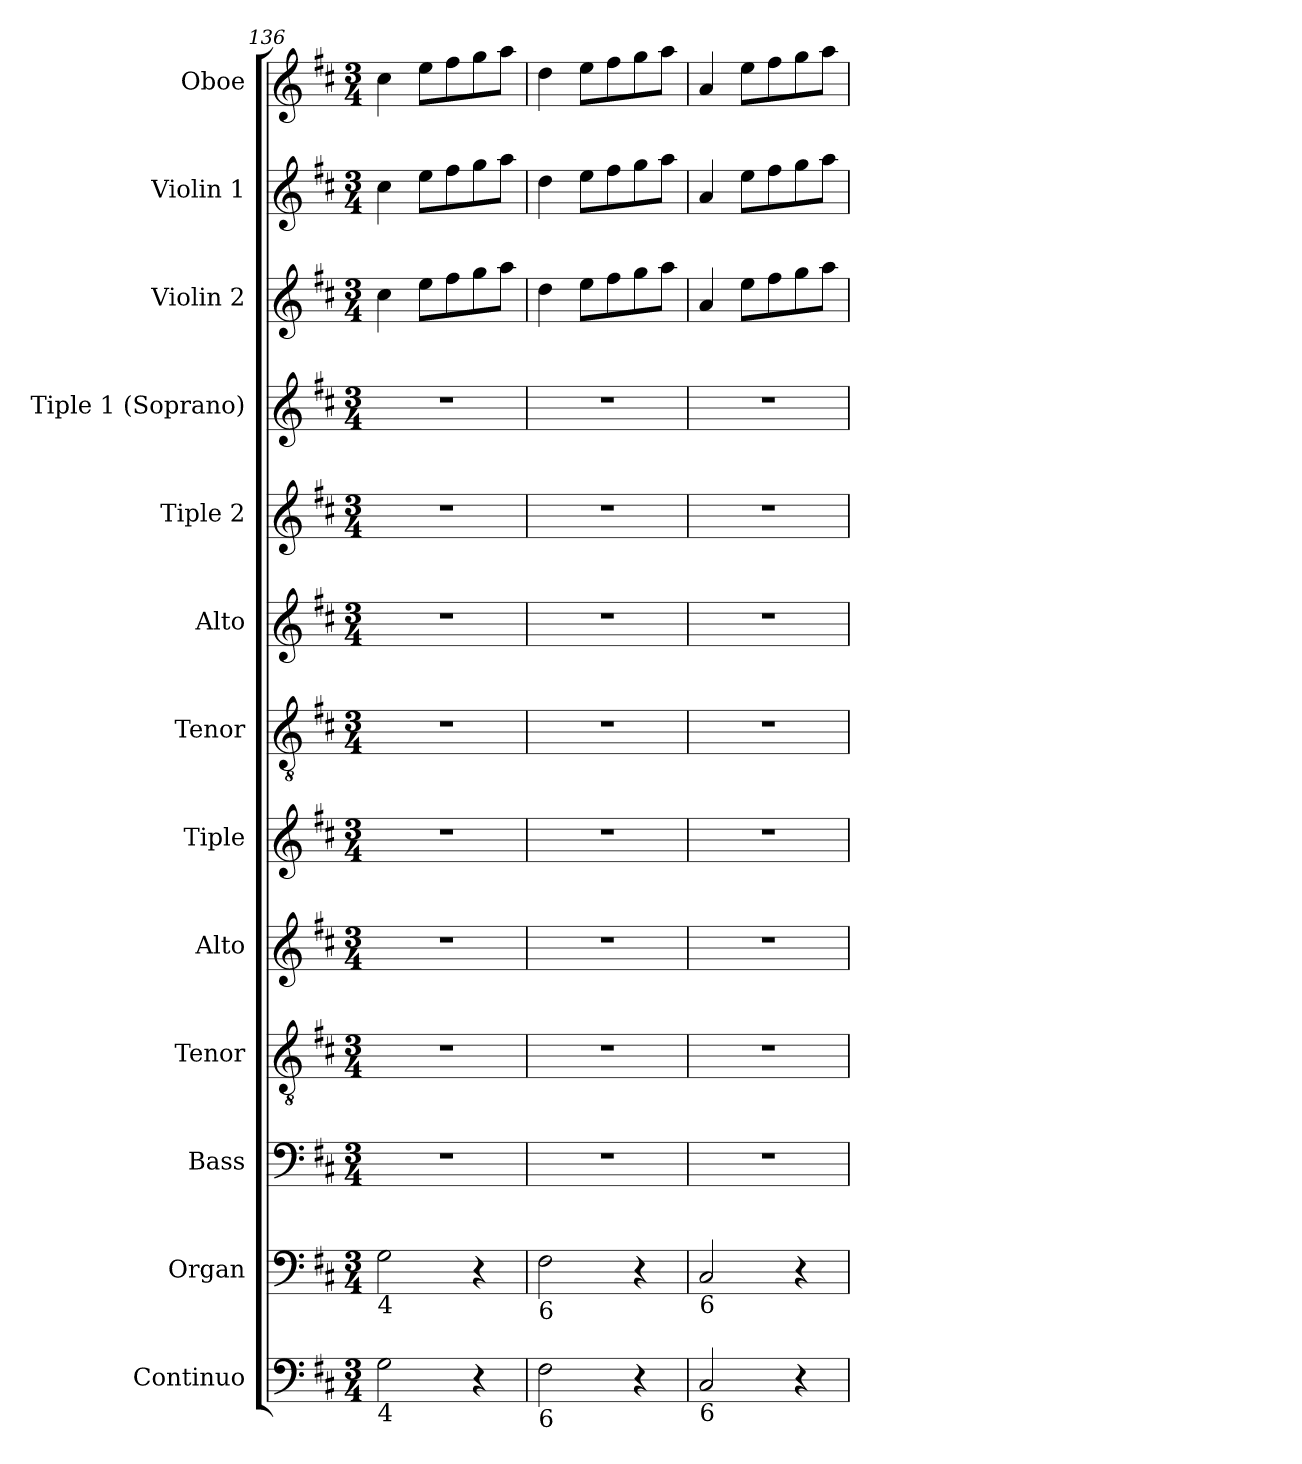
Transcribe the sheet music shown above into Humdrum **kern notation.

**kern	**kern	**kern	**kern	**kern	**kern	**kern	**kern	**kern	**kern	**kern	**kern	**kern
*part13	*part12	*part11	*part10	*part9	*part8	*part7	*part6	*part5	*part4	*part3	*part2	*part1
*staff13	*staff12	*staff11	*staff10	*staff9	*staff8	*staff7	*staff6	*staff5	*staff4	*staff3	*staff2	*staff1
*I"Continuo	*I"Organ	*I"Bass	*I"Tenor	*I"Alto	*I"Tiple	*I"Tenor	*I"Alto	*I"Tiple 2	*I"Tiple 1 (Soprano)	*I"Violin 2	*I"Violin 1	*I"Oboe
*I'Cont.	*I'Org.	*I'B.	*I'T.	*I'A.	*	*I'T.	*I'A.	*	*I'S1.	*I'Vln. 2	*I'Vln. 1	*I'Ob.
*clefF4	*clefF4	*clefF4	*clefGv2	*clefG2	*clefG2	*clefGv2	*clefG2	*clefG2	*clefG2	*clefG2	*clefG2	*clefG2
*	*	*	*ITrd7c12	*	*	*ITrd7c12	*	*	*	*	*	*
*k[f#c#]	*k[f#c#]	*k[f#c#]	*k[f#c#]	*k[f#c#]	*k[f#c#]	*k[f#c#]	*k[f#c#]	*k[f#c#]	*k[f#c#]	*k[f#c#]	*k[f#c#]	*k[f#c#]
*D:	*D:	*D:	*D:	*D:	*D:	*D:	*D:	*D:	*D:	*D:	*D:	*D:
*M3/4	*M3/4	*M3/4	*M3/4	*M3/4	*M3/4	*M3/4	*M3/4	*M3/4	*M3/4	*M3/4	*M3/4	*M3/4
=136	=136	=136	=136	=136	=136	=136	=136	=136	=136	=136	=136	=136
!	!LO:TX:b:t=4	!	!	!	!	!	!	!	!	!	!	!
!LO:TX:b:t=4	!	!	!	!	!	!	!	!	!	!	!	!
!	!	!LO:N:vis=1	!LO:N:vis=1	!LO:N:vis=1	!LO:N:vis=1	!LO:N:vis=1	!LO:N:vis=1	!LO:N:vis=1	!LO:N:vis=1	!	!	!
2Gi\	2Gi\	2.r	2.r	2.r	2.r	2.r	2.r	2.r	2.r	4cc#i\	4cc#i\	4cc#i\
.	.	.	.	.	.	.	.	.	.	8eei\L	8eei\L	8eei\L
.	.	.	.	.	.	.	.	.	.	8ff#i\	8ff#i\	8ff#i\
4r	4r	.	.	.	.	.	.	.	.	8ggi\	8ggi\	8ggi\
.	.	.	.	.	.	.	.	.	.	8aai\J	8aai\J	8aai\J
!!LO:PB:g=z
=137	=137	=137	=137	=137	=137	=137	=137	=137	=137	=137	=137	=137
!	!LO:TX:b:t=6	!	!	!	!	!	!	!	!	!	!	!
!LO:TX:b:t=6	!	!	!	!	!	!	!	!	!	!	!	!
!	!	!LO:N:vis=1	!LO:N:vis=1	!LO:N:vis=1	!LO:N:vis=1	!LO:N:vis=1	!LO:N:vis=1	!LO:N:vis=1	!LO:N:vis=1	!	!	!
2F#i\	2F#i\	2.r	2.r	2.r	2.r	2.r	2.r	2.r	2.r	4ddi\	4ddi\	4ddi\
.	.	.	.	.	.	.	.	.	.	8eei\L	8eei\L	8eei\L
.	.	.	.	.	.	.	.	.	.	8ff#i\	8ff#i\	8ff#i\
4r	4r	.	.	.	.	.	.	.	.	8ggi\	8ggi\	8ggi\
.	.	.	.	.	.	.	.	.	.	8aai\J	8aai\J	8aai\J
=138	=138	=138	=138	=138	=138	=138	=138	=138	=138	=138	=138	=138
!	!LO:TX:b:t=6	!	!	!	!	!	!	!	!	!	!	!
!LO:TX:b:t=6	!	!	!	!	!	!	!	!	!	!	!	!
!	!	!LO:N:vis=1	!LO:N:vis=1	!LO:N:vis=1	!LO:N:vis=1	!LO:N:vis=1	!LO:N:vis=1	!LO:N:vis=1	!LO:N:vis=1	!	!	!
2C#i/	2C#i/	2.r	2.r	2.r	2.r	2.r	2.r	2.r	2.r	4ai/	4ai/	4ai/
.	.	.	.	.	.	.	.	.	.	8eei\L	8eei\L	8eei\L
.	.	.	.	.	.	.	.	.	.	8ff#i\	8ff#i\	8ff#i\
4r	4r	.	.	.	.	.	.	.	.	8ggi\	8ggi\	8ggi\
.	.	.	.	.	.	.	.	.	.	8aai\J	8aai\J	8aai\J
=	=	=	=	=	=	=	=	=	=	=	=	=
*-	*-	*-	*-	*-	*-	*-	*-	*-	*-	*-	*-	*-
